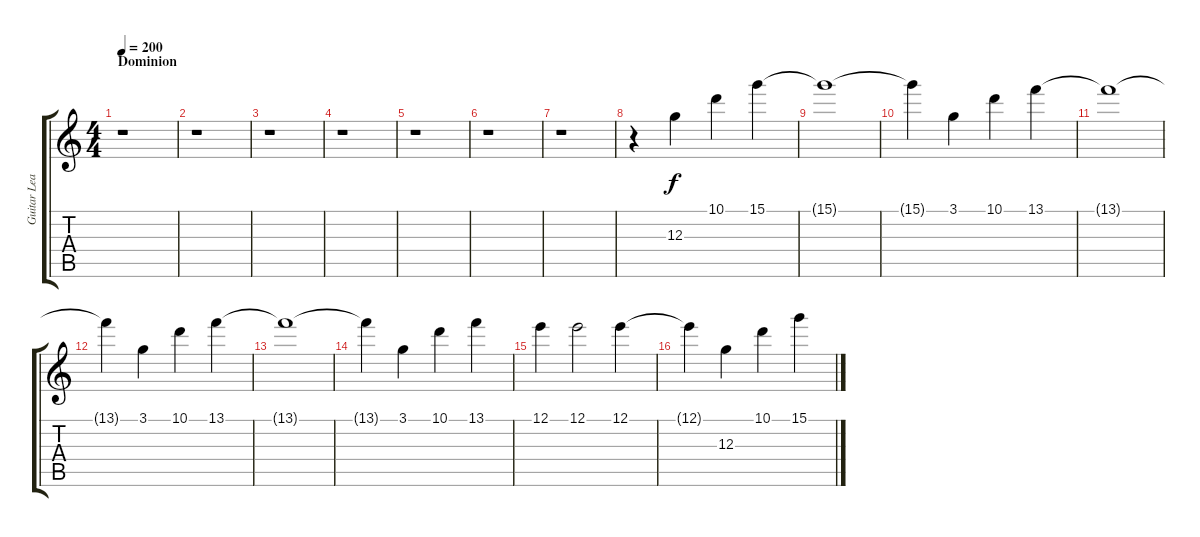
\track ("Guitar Lead" "Guitar Lea") {instrument electricguitarjazz}
\staff {score tabs}
\tuning (E4 B3 G3 D3 A2 E2) {hide}
\ts (4 4)
\section ("" "Dominion")
\tempo 200
\clef g2
\ks c
r.1{dy f instrument electricguitarjazz} |
r.1 |
r.1 |
r.1 |
r.1 |
r.1 |
r.1 |
r.4 12.3.4 10.1.4 15.1.4 |
15.1{t}.1 |
15.1{t}.4 3.1.4 10.1.4 13.1.4 |
13.1{t}.1 |
13.1{t}.4 3.1.4 10.1.4 13.1.4 |
13.1{t}.1 |
13.1{t}.4 3.1.4 10.1.4 13.1.4 |
12.1.4 12.1.2 12.1.4 |
12.1{t}.4 12.3.4 10.1.4 15.1.4
